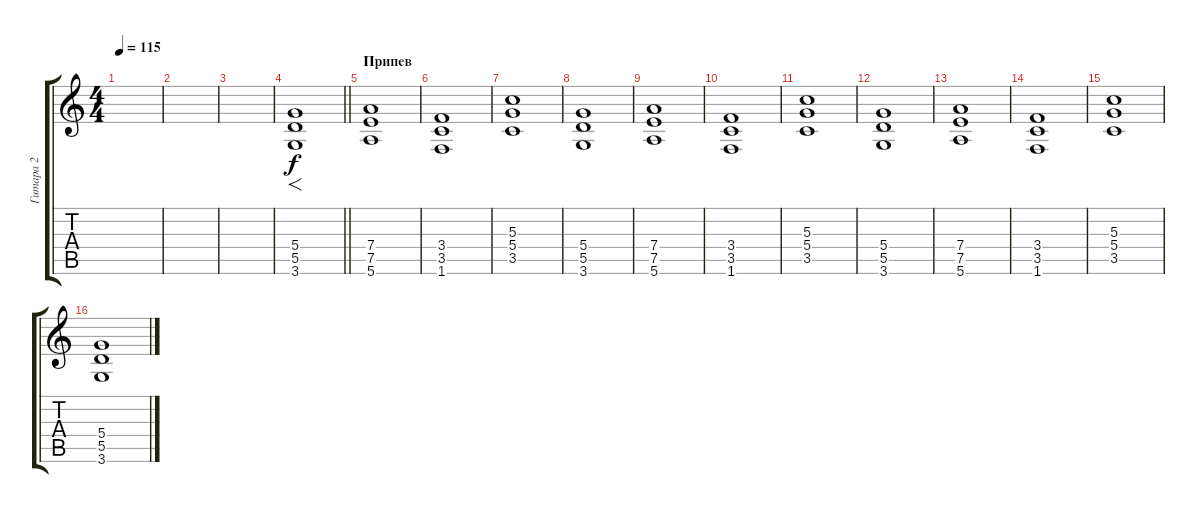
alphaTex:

\track ("Гитара 2" "Гитара 2") {instrument distortionguitar}
\staff {score tabs}
\tuning (E4 B3 G3 D3 A2 E2) {hide}
\ts (4 4)
\tempo 115
\clef g2
\ks c
|
|
|
\barLineRight lightlight
(5.4 5.5 3.6).1{f} |
\section ("" "Припев")
(7.4 7.5 5.6).1 |
(3.4 3.5 1.6).1 |
(5.3 5.4 3.5).1 |
(5.4 5.5 3.6).1 |
(7.4 7.5 5.6).1 |
(3.4 3.5 1.6).1 |
(5.3 5.4 3.5).1 |
(5.4 5.5 3.6).1 |
(7.4 7.5 5.6).1 |
(3.4 3.5 1.6).1 |
(5.3 5.4 3.5).1 |
(5.4 5.5 3.6).1
